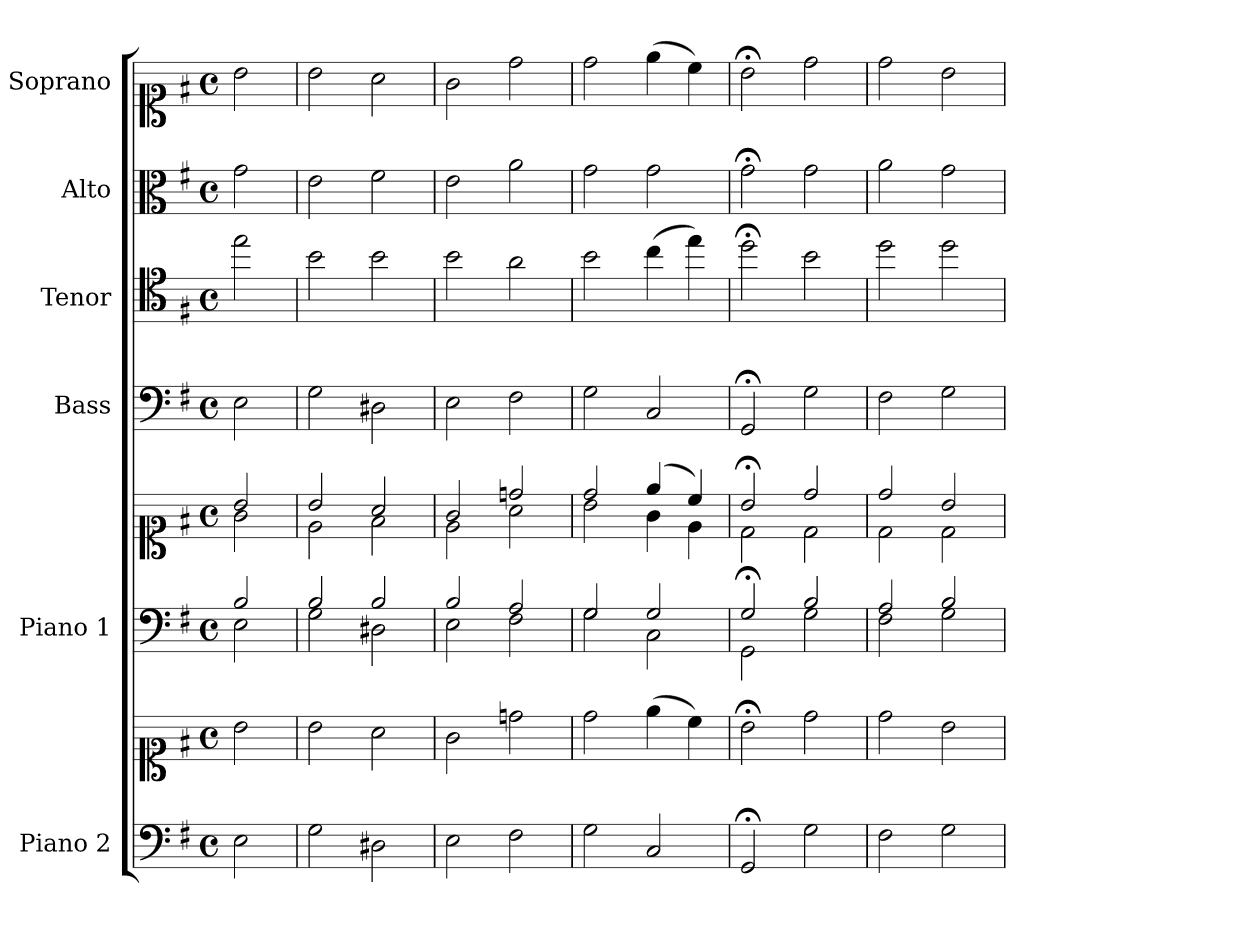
**kern	**kern	**kern	**kern	**kern	**kern	**kern	**kern
*part6	*part6	*part5	*part5	*part4	*part3	*part2	*part1
*staff8	*staff7	*staff6	*staff5	*staff4	*staff3	*staff2	*staff1
*I"Piano 2	*	*I"Piano 1	*	*I"Bass	*I"Tenor	*I"Alto	*I"Soprano
*I'Pno 2	*	*I'Pno 1	*	*I'B.	*I'T.	*I'A.	*I'S.
*clefF4	*clefC1	*clefF4	*clefC1	*clefF4	*clefC4	*clefC3	*clefC1
*	*	*	*	*	*ITrd7c12	*	*
*k[f#]	*k[f#]	*k[f#]	*k[f#]	*k[f#]	*k[f#]	*k[f#]	*k[f#]
*G:	*G:	*G:	*G:	*G:	*G:	*G:	*G:
*M4/4	*M4/4	*M4/4	*M4/4	*M4/4	*M4/4	*M4/4	*M4/4
*met(c)	*met(c)	*met(c)	*met(c)	*met(c)	*met(c)	*met(c)	*met(c)
=1	=1	=1	=1	=1	=1	=1	=1
*	*	*^	*^	*	*	*	*
2E\	2b\	2B/	2E\	2b/	2g\	2E\	2e\	2g\	2b\
=2	=2	=2	=2	=2	=2	=2	=2	=2	=2
2G\	2b\	2B/	2G\	2b/	2e\	2G\	2B\	2e\	2b\
2D#X\	2a\	2B/	2D#X\	2a/	2f#\	2D#X\	2B\	2f#\	2a\
=3	=3	=3	=3	=3	=3	=3	=3	=3	=3
2E\	2g\	2B/	2E\	2g/	2e\	2E\	2B\	2e\	2g\
2F#\	2ddn\	2A/	2F#\	2ddn/	2a\	2F#\	2A\	2a\	2dd\
=4	=4	=4	=4	=4	=4	=4	=4	=4	=4
2G\	2dd\	2G/	2G\	2dd/	2b\	2G\	2B\	2g\	2dd\
2C/	(4ee\	2G/	2C\	(4ee/	4g\	2C/	(4c\	2g\	(4ee\
.	4cc\)	.	.	4cc/)	4e\	.	4e\)	.	4cc\)
=5	=5	=5	=5	=5	=5	=5	=5	=5	=5
2GG;/	2b;<\	2G;/	2GG\	2b;</	2d\	2GG;</	2d;<\	2g;<\	2b;<\
2G\	2dd\	2B/	2G\	2dd/	2d\	2G\	2B\	2g\	2dd\
=6	=6	=6	=6	=6	=6	=6	=6	=6	=6
2F#\	2dd\	2A/	2F#\	2dd/	2d\	2F#\	2d\	2a\	2dd\
2G\	2b\	2B/	2G\	2b/	2d\	2G\	2d\	2g\	2b\
*	*	*v	*v	*	*	*	*	*	*
*	*	*	*v	*v	*	*	*	*
=	=	=	=	=	=	=	=
*-	*-	*-	*-	*-	*-	*-	*-
